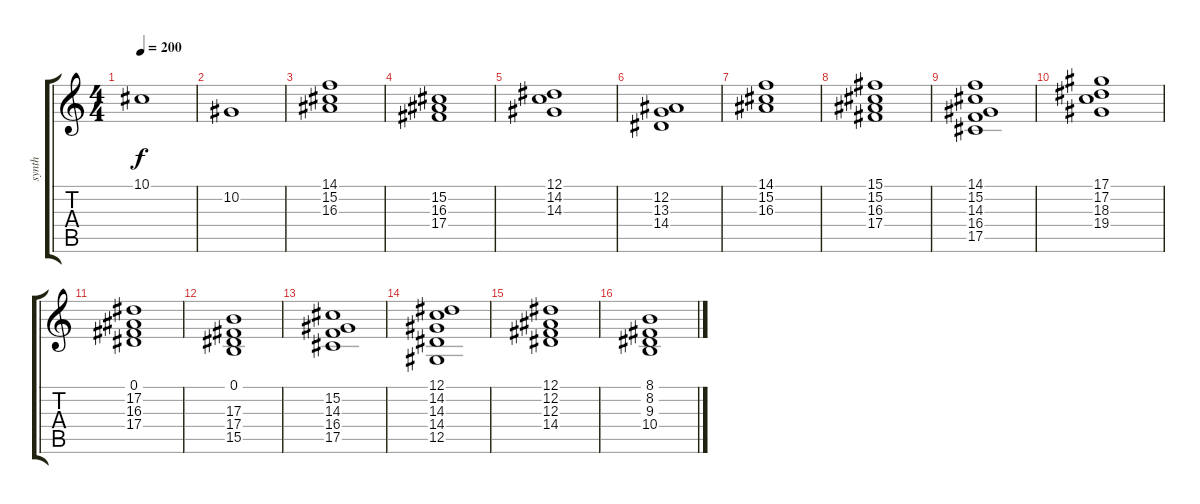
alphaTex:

\track ("synth" "synth") {instrument stringensemble1}
\staff {score tabs}
\tuning (Eb4 Bb3 Gb3 Db3 Ab2 Eb2) {hide}
\ts (4 4)
\tempo 200
\clef g2
\ks c
10.1.1{dy f} |
10.2.1 |
(14.1 15.2 16.3).1 |
(15.2 16.3 17.4).1 |
(12.1 14.2 14.3).1 |
(12.2 13.3 14.4).1 |
(14.1 15.2 16.3).1 |
(15.1 15.2 16.3 17.4).1 |
(14.1 15.2 14.3 16.4 17.5).1 |
(17.1 17.2 18.3 19.4).1 |
(0.1 17.2 16.3 17.4).1 |
(0.1 17.3 17.4 15.5).1 |
(15.2 14.3 16.4 17.5).1 |
(12.1 14.2 14.3 14.4 12.5).1 |
(12.1 12.2 12.3 14.4).1 |
(8.1 8.2 9.3 10.4).1
